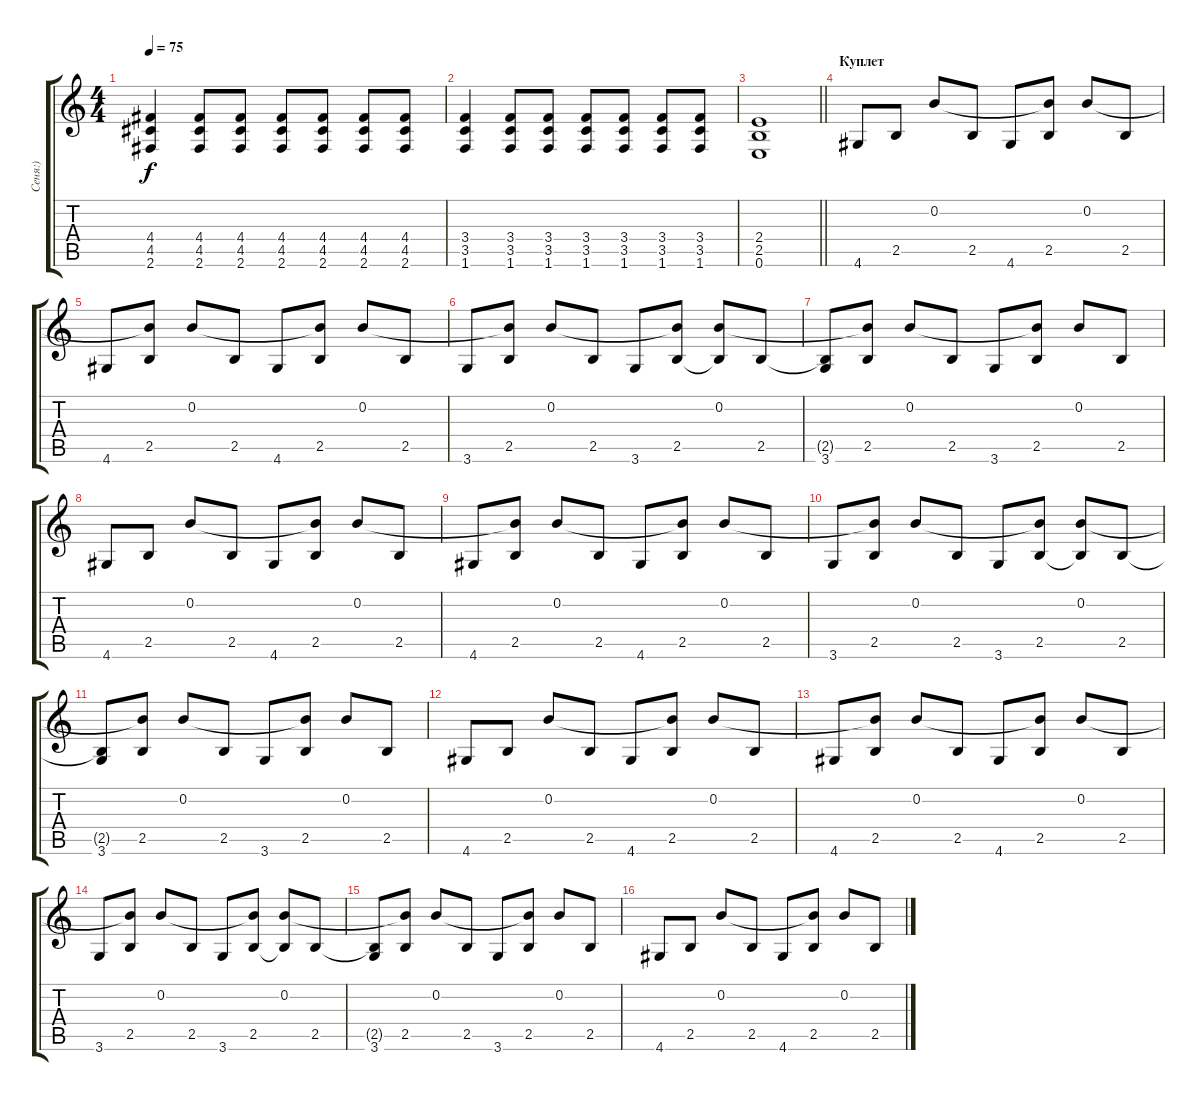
\track ("Сеня:)" "Сеня:)") {instrument electricguitarclean}
\staff {score tabs}
\tuning (E4 B3 G3 D3 A2 E2) {hide}
\ts (4 4)
\tempo 75
\clef g2
\ks c
(4.4 4.5 2.6).4{dy f} (4.4 4.5 2.6).8 (4.4 4.5 2.6).8 (4.4 4.5 2.6).8 (4.4 4.5 2.6).8 (4.4 4.5 2.6).8 (4.4 4.5 2.6).8 |
(3.4 3.5 1.6).4 (3.4 3.5 1.6).8 (3.4 3.5 1.6).8 (3.4 3.5 1.6).8 (3.4 3.5 1.6).8 (3.4 3.5 1.6).8 (3.4 3.5 1.6).8 |
\barLineRight lightlight
(2.4 2.5 0.6).1 |
\section ("" "Куплет")
4.6.8{instrument electricguitarclean} 2.5.8 0.2.8 2.5.8 4.6.8 (0.2{t} 2.5).8 0.2.8 2.5.8 |
4.6.8 (0.2{t} 2.5).8 0.2.8 2.5.8 4.6.8 (0.2{t} 2.5).8 0.2.8 2.5.8 |
3.6.8 (0.2{t} 2.5).8 0.2.8 2.5.8 3.6.8 (0.2{t} 2.5).8 (0.2 2.5{t}).8 2.5.8 |
(2.5{t} 3.6).8 (0.2{t} 2.5).8 0.2.8 2.5.8 3.6.8 (0.2{t} 2.5).8 0.2.8 2.5.8 |
4.6.8 2.5.8 0.2.8 2.5.8 4.6.8 (0.2{t} 2.5).8 0.2.8 2.5.8 |
4.6.8 (0.2{t} 2.5).8 0.2.8 2.5.8 4.6.8 (0.2{t} 2.5).8 0.2.8 2.5.8 |
3.6.8 (0.2{t} 2.5).8 0.2.8 2.5.8 3.6.8 (0.2{t} 2.5).8 (0.2 2.5{t}).8 2.5.8 |
(2.5{t} 3.6).8 (0.2{t} 2.5).8 0.2.8 2.5.8 3.6.8 (0.2{t} 2.5).8 0.2.8 2.5.8 |
4.6.8 2.5.8 0.2.8 2.5.8 4.6.8 (0.2{t} 2.5).8 0.2.8 2.5.8 |
4.6.8 (0.2{t} 2.5).8 0.2.8 2.5.8 4.6.8 (0.2{t} 2.5).8 0.2.8 2.5.8 |
3.6.8 (0.2{t} 2.5).8 0.2.8 2.5.8 3.6.8 (0.2{t} 2.5).8 (0.2 2.5{t}).8 2.5.8 |
(2.5{t} 3.6).8 (0.2{t} 2.5).8 0.2.8 2.5.8 3.6.8 (0.2{t} 2.5).8 0.2.8 2.5.8 |
4.6.8 2.5.8 0.2.8 2.5.8 4.6.8 (0.2{t} 2.5).8 0.2.8 2.5.8
